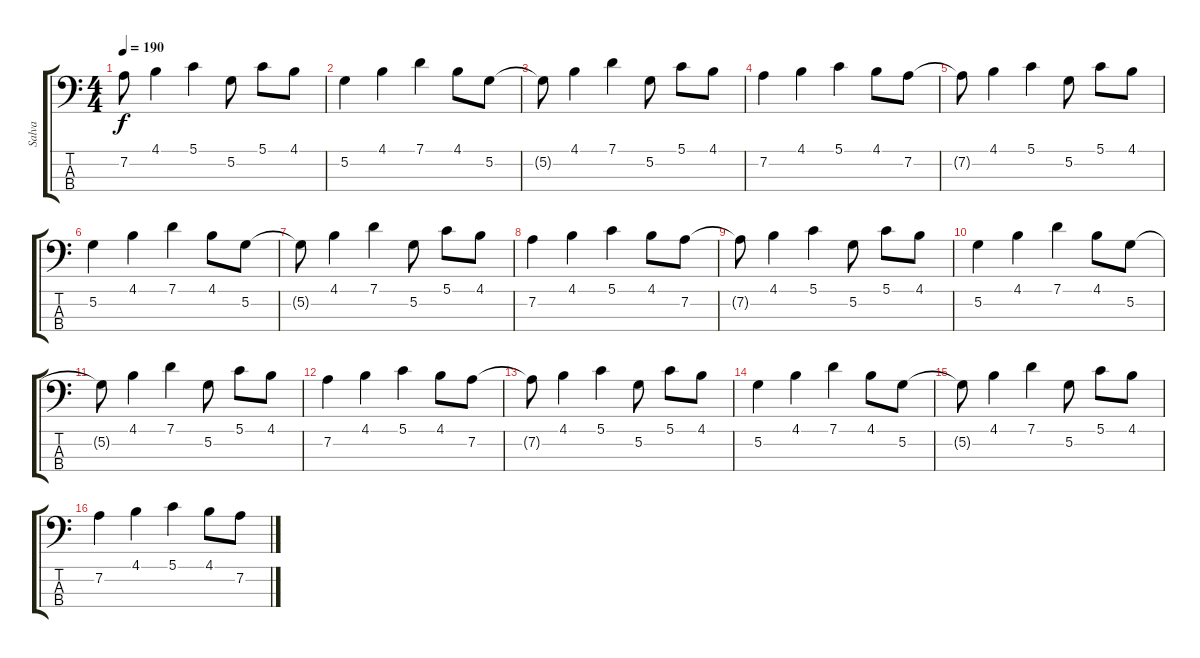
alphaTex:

\track ("Salva" "Salva") {instrument electricbassfinger}
\staff {score tabs}
\tuning (G2 D2 A1 E1) {hide}
\ts (4 4)
\tempo 190
\clef f4
\ks c
7.2{t}.8{dy f} 4.1.4 5.1.4 5.2.8 5.1.8 4.1.8 |
5.2.4 4.1.4 7.1.4 4.1.8 5.2.8 |
5.2{t}.8 4.1.4 7.1.4 5.2.8 5.1.8 4.1.8 |
7.2.4 4.1.4 5.1.4 4.1.8 7.2.8 |
7.2{t}.8 4.1.4 5.1.4 5.2.8 5.1.8 4.1.8 |
5.2.4 4.1.4 7.1.4 4.1.8 5.2.8 |
5.2{t}.8 4.1.4 7.1.4 5.2.8 5.1.8 4.1.8 |
7.2.4 4.1.4 5.1.4 4.1.8 7.2.8 |
7.2{t}.8 4.1.4 5.1.4 5.2.8 5.1.8 4.1.8 |
5.2.4 4.1.4 7.1.4 4.1.8 5.2.8 |
5.2{t}.8 4.1.4 7.1.4 5.2.8 5.1.8 4.1.8 |
7.2.4 4.1.4 5.1.4 4.1.8 7.2.8 |
7.2{t}.8 4.1.4 5.1.4 5.2.8 5.1.8 4.1.8 |
5.2.4 4.1.4 7.1.4 4.1.8 5.2.8 |
5.2{t}.8 4.1.4 7.1.4 5.2.8 5.1.8 4.1.8 |
7.2.4 4.1.4 5.1.4 4.1.8 7.2.8
